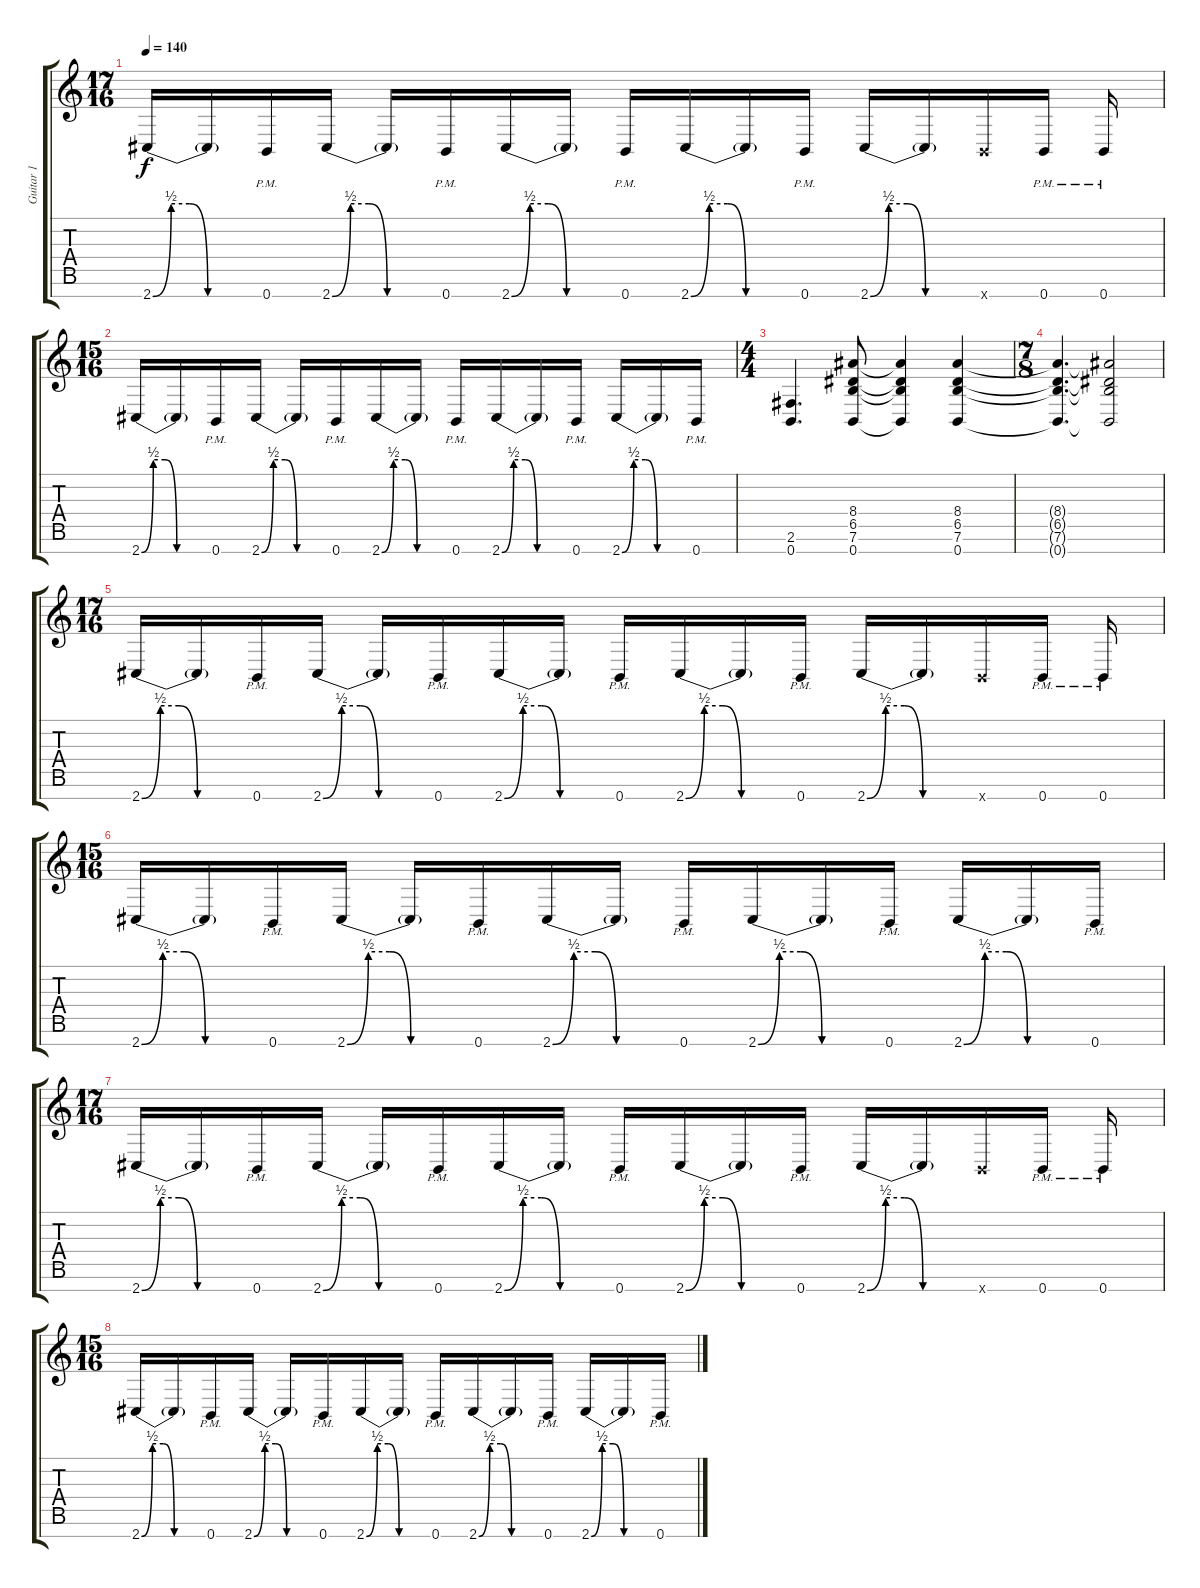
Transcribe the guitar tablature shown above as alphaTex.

\track ("Guitar 1" "Guitar 1") {instrument distortionguitar}
\staff {score tabs}
\tuning (E4 B3 G3 D3 A2 E2 B1) {hide}
\ts (17 16)
\tempo 140
\clef g2
\ks c
2.7{be (custom 0 0 10 2 20 2 30 0 60 0)}.16{dy f} 2.7{t}.16 0.7{pm}.16 2.7{be (custom 0 0 10 2 20 2 30 0 60 0)}.16 2.7{t}.16 0.7{pm}.16 2.7{be (custom 0 0 10 2 20 2 30 0 60 0)}.16 2.7{t}.16 0.7{pm}.16 2.7{be (custom 0 0 10 2 20 2 30 0 60 0)}.16 2.7{t}.16 0.7{pm}.16 2.7{be (custom 0 0 10 2 20 2 30 0 60 0)}.16 2.7{t}.16 0.7{x}.16 0.7{pm}.16 0.7{pm}.16 |
\ts (15 16)
2.7{be (custom 0 0 10 2 20 2 30 0 60 0)}.16 2.7{t}.16 0.7{pm}.16 2.7{be (custom 0 0 10 2 20 2 30 0 60 0)}.16 2.7{t}.16 0.7{pm}.16 2.7{be (custom 0 0 10 2 20 2 30 0 60 0)}.16 2.7{t}.16 0.7{pm}.16 2.7{be (custom 0 0 10 2 20 2 30 0 60 0)}.16 2.7{t}.16 0.7{pm}.16 2.7{be (custom 0 0 10 2 20 2 30 0 60 0)}.16 2.7{t}.16 0.7{pm}.16 |
\ts (4 4)
(2.6 0.7).4{d} (8.4 6.5 7.6 0.7).8 (8.4{t} 6.5{t} 7.6{t} 0.7{t}).4 (8.4 6.5 7.6 0.7).4 |
\ts (7 8)
(8.4{t} 6.5{t} 7.6{t} 0.7{t}).4{d} (8.4{t} 6.5{t} 7.6{t} 0.7{t}).2 |
\ts (17 16)
2.7{be (custom 0 0 10 2 20 2 30 0 60 0)}.16 2.7{t}.16 0.7{pm}.16 2.7{be (custom 0 0 10 2 20 2 30 0 60 0)}.16 2.7{t}.16 0.7{pm}.16 2.7{be (custom 0 0 10 2 20 2 30 0 60 0)}.16 2.7{t}.16 0.7{pm}.16 2.7{be (custom 0 0 10 2 20 2 30 0 60 0)}.16 2.7{t}.16 0.7{pm}.16 2.7{be (custom 0 0 10 2 20 2 30 0 60 0)}.16 2.7{t}.16 0.7{x}.16 0.7{pm}.16 0.7{pm}.16 |
\ts (15 16)
2.7{be (custom 0 0 10 2 20 2 30 0 60 0)}.16 2.7{t}.16 0.7{pm}.16 2.7{be (custom 0 0 10 2 20 2 30 0 60 0)}.16 2.7{t}.16 0.7{pm}.16 2.7{be (custom 0 0 10 2 20 2 30 0 60 0)}.16 2.7{t}.16 0.7{pm}.16 2.7{be (custom 0 0 10 2 20 2 30 0 60 0)}.16 2.7{t}.16 0.7{pm}.16 2.7{be (custom 0 0 10 2 20 2 30 0 60 0)}.16 2.7{t}.16 0.7{pm}.16 |
\ts (17 16)
2.7{be (custom 0 0 10 2 20 2 30 0 60 0)}.16 2.7{t}.16 0.7{pm}.16 2.7{be (custom 0 0 10 2 20 2 30 0 60 0)}.16 2.7{t}.16 0.7{pm}.16 2.7{be (custom 0 0 10 2 20 2 30 0 60 0)}.16 2.7{t}.16 0.7{pm}.16 2.7{be (custom 0 0 10 2 20 2 30 0 60 0)}.16 2.7{t}.16 0.7{pm}.16 2.7{be (custom 0 0 10 2 20 2 30 0 60 0)}.16 2.7{t}.16 0.7{x}.16 0.7{pm}.16 0.7{pm}.16 |
\ts (15 16)
2.7{be (custom 0 0 10 2 20 2 30 0 60 0)}.16 2.7{t}.16 0.7{pm}.16 2.7{be (custom 0 0 10 2 20 2 30 0 60 0)}.16 2.7{t}.16 0.7{pm}.16 2.7{be (custom 0 0 10 2 20 2 30 0 60 0)}.16 2.7{t}.16 0.7{pm}.16 2.7{be (custom 0 0 10 2 20 2 30 0 60 0)}.16 2.7{t}.16 0.7{pm}.16 2.7{be (custom 0 0 10 2 20 2 30 0 60 0)}.16 2.7{t}.16 0.7{pm}.16
